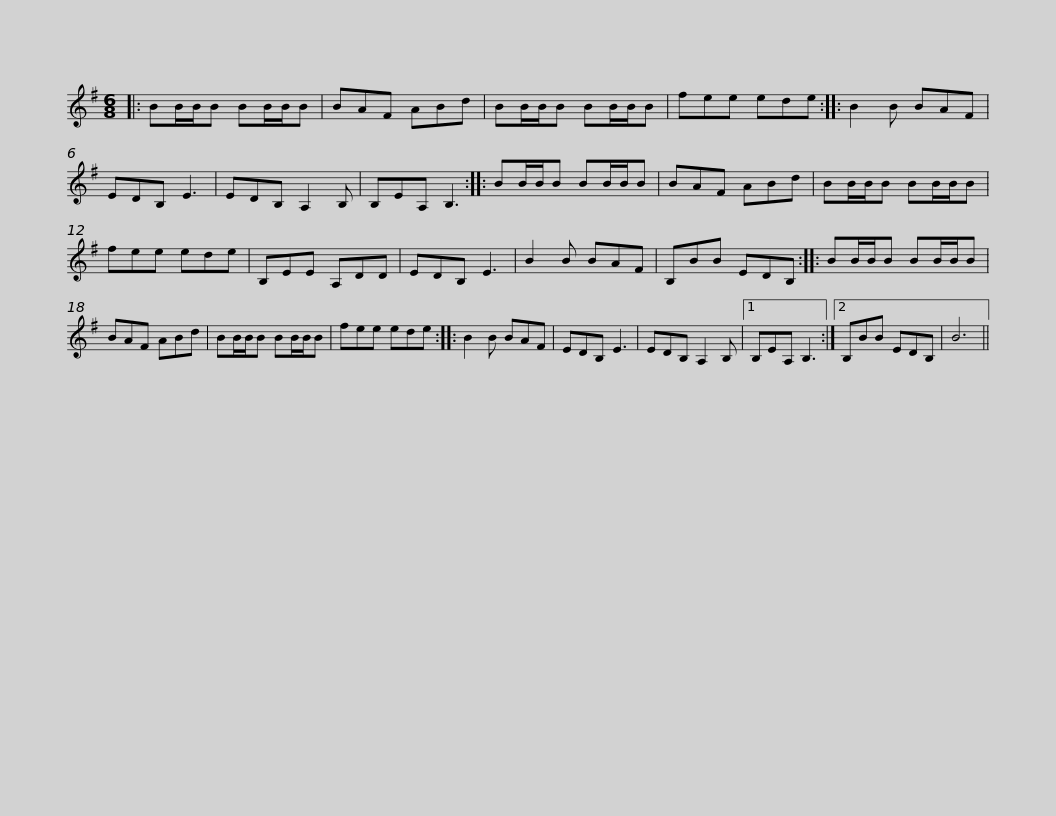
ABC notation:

X:1
L:1/8
M:6/8
I:linebreak $
K:Emin
V:1 treble
V:1
|: BB/B/B BB/B/B | BAF ABd | BB/B/B BB/B/B | fee ede :: B2 B BAF | %5
 EDB, E3 |$ EDB, A,2 B, | B,EA, B,3 :: BB/B/B BB/B/B | BAF ABd | %10
 BB/B/B BB/B/B | fee ede | B,EE A,DD |$ EDB, E3 | B2 B BAF | %15
 B,BB EDB, :: BB/B/B BB/B/B | BAF ABd | BB/B/B BB/B/B | fee ede ::$ %20
 B2 B BAF | EDB, E3 | EDB, A,2 B, |1 B,EA, B,3 :|2 B,BB EDB, | %25
 B6 || %26
